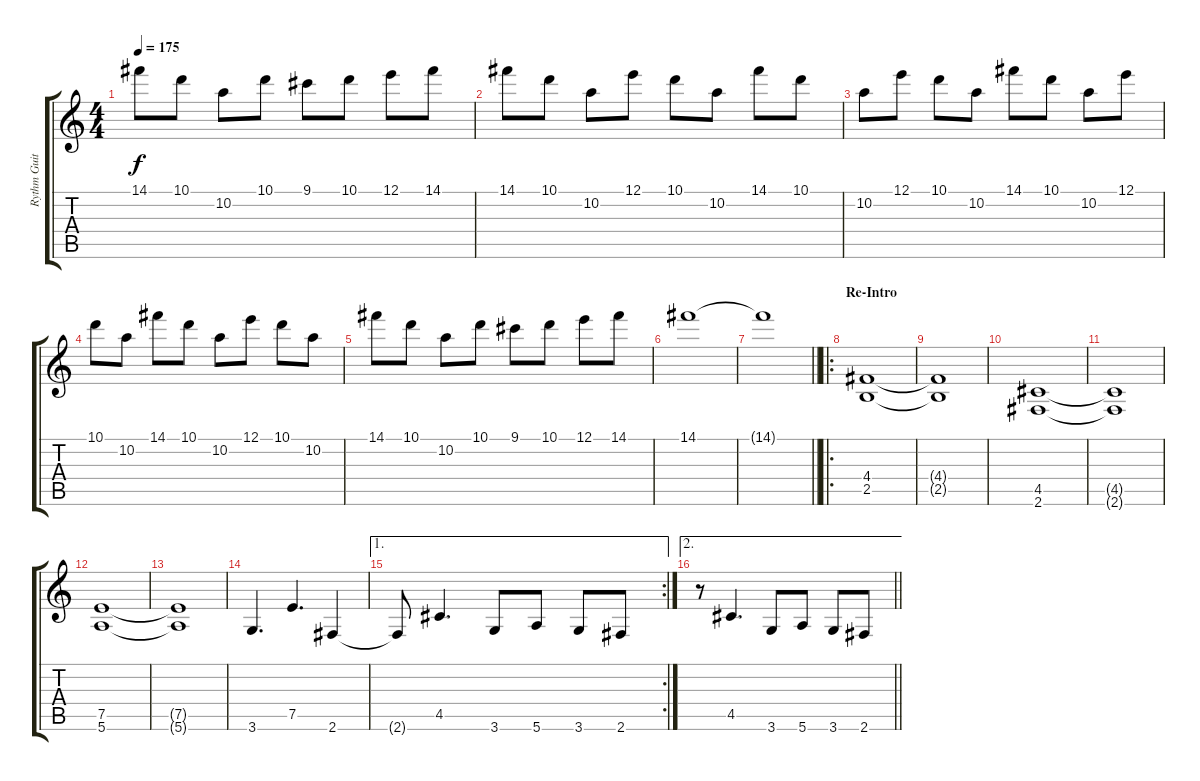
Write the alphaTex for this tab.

\track ("Rythm Guitar" "Rythm Guit") {instrument distortionguitar}
\staff {score tabs}
\tuning (E4 B3 G3 D3 A2 E2) {hide}
\ts (4 4)
\tempo 175
\clef g2
\ks c
14.1.8{dy f} 10.1.8 10.2.8 10.1.8 9.1.8 10.1.8 12.1.8 14.1.8 |
14.1.8 10.1.8 10.2.8 12.1.8 10.1.8 10.2.8 14.1.8 10.1.8 |
10.2.8 12.1.8 10.1.8 10.2.8 14.1.8 10.1.8 10.2.8 12.1.8 |
10.1.8 10.2.8 14.1.8 10.1.8 10.2.8 12.1.8 10.1.8 10.2.8 |
14.1.8 10.1.8 10.2.8 10.1.8 9.1.8 10.1.8 12.1.8 14.1.8 |
14.1.1 |
\barLineRight lightlight
14.1{t}.1 |
\ro
\section ("" "Re-Intro")
(4.4 2.5).1 |
(4.4{t} 2.5{t}).1 |
(4.5 2.6).1 |
(4.5{t} 2.6{t}).1 |
(7.5 5.6).1 |
(7.5{t} 5.6{t}).1 |
3.6.4{d} 7.5.4{d} 2.6.4 |
\ae 1
\rc 2
2.6{t}.8 4.5.4{d} 3.6.8 5.6.8 3.6.8 2.6.8 |
\ae 2
\barLineRight lightlight
r.8 4.5.4{d} 3.6.8 5.6.8 3.6.8 2.6.8
